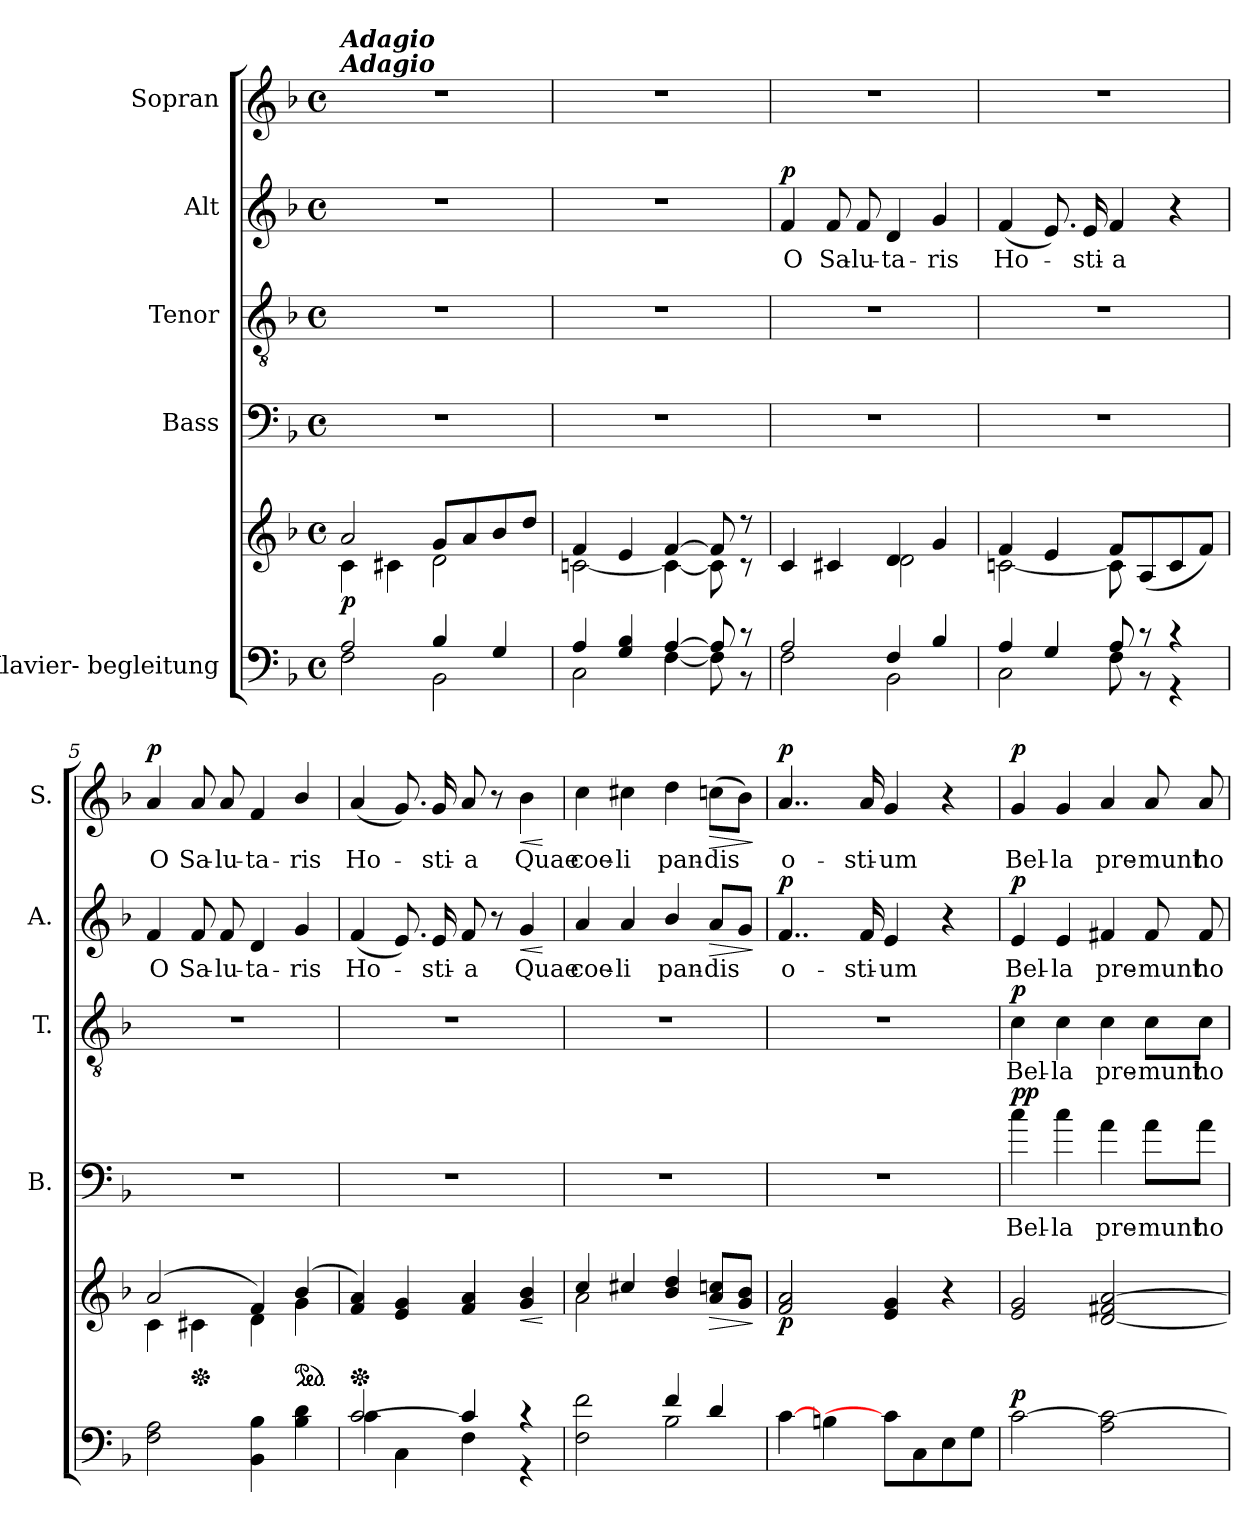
**kern	**kern	**dynam	**kern	**text	**dynam	**kern	**text	**dynam	**kern	**text	**dynam	**kern	**text	**dynam
*part5	*part5	*part5	*part4	*part4	*part4	*part3	*part3	*part3	*part2	*part2	*part2	*part1	*part1	*part1
*staff6	*staff5	*staff5/6	*staff4	*staff4	*staff4	*staff3	*staff3	*staff3	*staff2	*staff2	*staff2	*staff1	*staff1	*staff1
*I"Klavier- begleitung	*	*	*I"Bass	*	*	*I"Tenor	*	*	*I"Alt	*	*	*I"Sopran	*	*
*	*	*	*I'B.	*	*	*I'T.	*	*	*I'A.	*	*	*I'S.	*	*
*clefF4	*clefG2	*	*clefF4	*	*	*clefGv2	*	*	*clefG2	*	*	*clefG2	*	*
*	*	*	*ITrd7c12	*	*	*	*	*	*	*	*	*	*	*
*k[b-]	*k[b-]	*	*k[b-]	*	*	*k[b-]	*	*	*k[b-]	*	*	*k[b-]	*	*
*M4/4	*M4/4	*	*M4/4	*	*	*M4/4	*	*	*M4/4	*	*	*M4/4	*	*
*met(c)	*met(c)	*	*met(c)	*	*	*met(c)	*	*	*met(c)	*	*	*met(c)	*	*
=1	=1	=1	=1	=1	=1	=1	=1	=1	=1	=1	=1	=1	=1	=1
*^	*^	*	*	*	*	*	*	*	*	*	*	*	*	*
!	!	!	!	!	!	!	!	!	!	!	!	!	!	!LO:TX:a:Bi:t=Adagio	!	!
!	!	!	!	!	!	!	!	!	!	!	!	!	!	!LO:TX:a:Bi:t=Adagio	!	!
!	!	!	!	!LO:DY:a=2	!	!	!	!	!	!	!	!	!	!	!	!
2A/	2F\	2a/	4c\	p	1r	.	.	1r	.	.	1r	.	.	1r	.	.
.	.	.	4c#X\	.	.	.	.	.	.	.	.	.	.	.	.	.
4B-/	2BB-\	8g/L	2d\	.	.	.	.	.	.	.	.	.	.	.	.	.
.	.	8a/	.	.	.	.	.	.	.	.	.	.	.	.	.	.
4G/	.	8b-/	.	.	.	.	.	.	.	.	.	.	.	.	.	.
.	.	8dd/J	.	.	.	.	.	.	.	.	.	.	.	.	.	.
=2	=2	=2	=2	=2	=2	=2	=2	=2	=2	=2	=2	=2	=2	=2	=2	=2
4A/	2C\	4f/	[2cn\	.	1r	.	.	1r	.	.	1r	.	.	1r	.	.
4G/ 4B-/	.	4e/	.	.	.	.	.	.	.	.	.	.	.	.	.	.
[4A/	[4F\	[4f/	4c\_	.	.	.	.	.	.	.	.	.	.	.	.	.
8A/]	8F\]	8f/]	8c\]	.	.	.	.	.	.	.	.	.	.	.	.	.
8r	8r	8r	8r	.	.	.	.	.	.	.	.	.	.	.	.	.
=3	=3	=3	=3	=3	=3	=3	=3	=3	=3	=3	=3	=3	=3	=3	=3	=3
!	!	!	!	!	!	!	!	!	!	!	!	!LO:LY:b	!LO:DY:a	!	!	!
2A/	2F\	4c/	2ryy	.	1r	.	.	1r	.	.	4f/	O	p	1r	.	.
!	!	!	!	!	!	!	!	!	!	!	!	!LO:LY:b	!	!	!	!
.	.	4c#X/	.	.	.	.	.	.	.	.	8f/	Sa-	.	.	.	.
!	!	!	!	!	!	!	!	!	!	!	!	!LO:LY:b	!	!	!	!
.	.	.	.	.	.	.	.	.	.	.	8f/	-lu-	.	.	.	.
!	!	!	!	!	!	!	!	!	!	!	!	!LO:LY:b	!	!	!	!
4F/	2BB-\	4d/	2d\	.	.	.	.	.	.	.	4d/	-ta-	.	.	.	.
!	!	!	!	!	!	!	!	!	!	!	!	!LO:LY:b	!	!	!	!
4B-/	.	4g/	.	.	.	.	.	.	.	.	4g/	-ris	.	.	.	.
=4	=4	=4	=4	=4	=4	=4	=4	=4	=4	=4	=4	=4	=4	=4	=4	=4
!	!	!	!	!	!	!	!	!	!	!	!	!LO:LY:b	!	!	!	!
4A/	2C\	4f/	[2cn\	.	1r	.	.	1r	.	.	(4f/	-Ho-	.	1r	.	.
4G/	.	4e/	.	.	.	.	.	.	.	.	8.e/)	.	.	.	.	.
!	!	!	!	!	!	!	!	!	!	!	!	!LO:LY:b	!	!	!	!
.	.	.	.	.	.	.	.	.	.	.	16e/	-sti-	.	.	.	.
!	!	!	!	!	!	!	!	!	!	!	!	!LO:LY:b	!	!	!	!
8A/	8F\	8f/L	8c\]	.	.	.	.	.	.	.	4f/	-a	.	.	.	.
8r	8r	(8A/	4.ryy	.	.	.	.	.	.	.	.	.	.	.	.	.
4r	4r	8c/	.	.	.	.	.	.	.	.	4r	.	.	.	.	.
.	.	8f/J)	.	.	.	.	.	.	.	.	.	.	.	.	.	.
*v	*v	*	*	*	*	*	*	*	*	*	*	*	*	*	*	*
!!LO:LB:g=z
=5	=5	=5	=5	=5	=5	=5	=5	=5	=5	=5	=5	=5	=5	=5	=5
!	!	!	!	!	!	!	!	!	!	!	!LO:LY:b	!	!	!LO:LY:b	!LO:DY:a
2F\ 2A\	(2a/	4c\	.	1r	.	.	1r	.	.	4f/	O	.	4a/	O	p
*	*Xped	*	*	*	*	*	*	*	*	*	*	*	*	*	*
!	!	!	!	!	!	!	!	!	!	!	!LO:LY:b	!	!	!LO:LY:b	!
.	.	4c#X\	.	.	.	.	.	.	.	8f/	Sa-	.	8a/	Sa-	.
!	!	!	!	!	!	!	!	!	!	!	!LO:LY:b	!	!	!LO:LY:b	!
.	.	.	.	.	.	.	.	.	.	8f/	-lu-	.	8a/	-lu-	.
!	!	!	!	!	!	!	!	!	!	!	!LO:LY:b	!	!	!LO:LY:b	!
4BB-\ 4B-\	4f/)	4d\	.	.	.	.	.	.	.	4d/	-ta-	.	4f/	-ta-	.
*	*ped	*	*	*	*	*	*	*	*	*	*	*	*	*	*
*	*ped	*	*	*	*	*	*	*	*	*	*	*	*	*	*
!	!	!	!	!	!	!	!	!	!	!	!LO:LY:b	!	!	!LO:LY:b	!
4B-\ 4d\	(4b-/	4g\	.	.	.	.	.	.	.	4g/	-ris	.	4b-/	-ris	.
*	*v	*v	*	*	*	*	*	*	*	*	*	*	*	*	*
=6	=6	=6	=6	=6	=6	=6	=6	=6	=6	=6	=6	=6	=6	=6
*^	*	*	*	*	*	*	*	*	*	*	*	*	*	*
*	*	*Xped	*	*	*	*	*	*	*	*	*	*	*	*	*
*	*	*^	*	*	*	*	*	*	*	*	*	*	*	*	*
!	!	!	!	!	!	!	!	!	!	!	!	!LO:LY:b	!	!	!LO:LY:b	!
*	*	*v	*v	*	*	*	*	*	*	*	*	*	*	*	*	*
[2c/	4c\	4f/ 4a/)	.	1r	.	.	1r	.	.	(4f/	Ho-	.	(4a/	Ho-	.
.	4C\	4e/ 4g/	.	.	.	.	.	.	.	8.e/)	.	.	8.g/)	.	.
!	!	!	!	!	!	!	!	!	!	!	!LO:LY:b	!	!	!LO:LY:b	!
.	.	.	.	.	.	.	.	.	.	16e/	-sti-	.	16g/	-sti-	.
!	!	!	!	!	!	!	!	!	!	!	!LO:LY:b	!	!	!LO:LY:b	!
4c/]	4F\	4f/ 4a/	.	.	.	.	.	.	.	8f/	-a	.	8a/	-a	.
.	.	.	.	.	.	.	.	.	.	8r	.	.	8r	.	.
!	!	!	!LO:HP:b	!	!	!	!	!	!	!	!LO:LY:b	!LO:HP:b	!	!LO:LY:b	!LO:HP:b
4r	4r	4g/ 4b-/	<	.	.	.	.	.	.	4g/	Quae	<	4b-\	Quae	<
*v	*v	*	*	*	*	*	*	*	*	*	*	*	*	*	*
.	.	[	.	.	.	.	.	.	.	.	[	.	.	[
=7	=7	=7	=7	=7	=7	=7	=7	=7	=7	=7	=7	=7	=7	=7
*^	*^	*	*	*	*	*	*	*	*	*	*	*	*	*
!	!	!	!	!	!	!	!	!	!	!	!	!LO:LY:b	!	!	!LO:LY:b	!
2F\ 2f\	2ryy	4cc/	2a\	.	1r	.	.	1r	.	.	4a/	coe-	.	4cc\	coe-	.
!	!	!	!	!	!	!	!	!	!	!	!	!LO:LY:b	!	!	!LO:LY:b	!
.	.	4cc#X/	.	.	.	.	.	.	.	.	4a/	-li	.	4cc#X\	-li	.
!	!	!	!	!	!	!	!	!	!	!	!	!LO:LY:b	!	!	!LO:LY:b	!
4f/	2B-\	4b-/ 4dd/	2ryy	.	.	.	.	.	.	.	4b-/	pan-	.	4dd\	pan-	.
!	!	!	!	!LO:HP:b	!	!	!	!	!	!	!	!LO:LY:b	!LO:HP:b	!	!LO:LY:b	!LO:HP:b
4d/	.	8a/ 8ccn/L	.	>	.	.	.	.	.	.	8a/L	-dis	>	(8ccn\L	-dis	>
.	.	8g/ 8b-/J	.	.	.	.	.	.	.	.	8g/J	.	.	8b-\J)	.	.
*v	*v	*	*	*	*	*	*	*	*	*	*	*	*	*	*	*
*	*v	*v	*	*	*	*	*	*	*	*	*	*	*	*	*
.	.	]	.	.	.	.	.	.	.	.	]	.	.	]
=8	=8	=8	=8	=8	=8	=8	=8	=8	=8	=8	=8	=8	=8	=8
!	!	!LO:DY:b	!	!	!	!	!	!	!	!LO:LY:b	!LO:DY:a	!	!LO:LY:b	!LO:DY:a
[4c\	2f/ 2a/	p	1r	.	.	1r	.	.	4..f/	o-	p	4..a/	o-	p
4Bn\	.	.	.	.	.	.	.	.	.	.	.	.	.	.
!	!	!	!	!	!	!	!	!	!	!LO:LY:b	!	!	!LO:LY:b	!
.	.	.	.	.	.	.	.	.	16f/	-sti-	.	16a/	-sti-	.
!	!	!	!	!	!	!	!	!	!	!LO:LY:b	!	!	!LO:LY:b	!
8c\L]	4e/ 4g/	.	.	.	.	.	.	.	4e/	-um	.	4g/	-um	.
8C\	.	.	.	.	.	.	.	.	.	.	.	.	.	.
8E\	4r	.	.	.	.	.	.	.	4r	.	.	4r	.	.
8G\J	.	.	.	.	.	.	.	.	.	.	.	.	.	.
!!LO:PB:g=z
=9	=9	=9	=9	=9	=9	=9	=9	=9	=9	=9	=9	=9	=9	=9
!	!	!LO:DY:a=2	!	!LO:LY:b	!LO:DY:a	!	!LO:LY:b	!LO:DY:a	!	!LO:LY:b	!LO:DY:a	!	!LO:LY:b	!LO:DY:a
[2c\	2e/ 2g/	p	4c\	Bel-	pp	4c\	Bel-	p	4e/	Bel-	p	4g/	Bel-	p
!	!	!	!	!LO:LY:b	!	!	!LO:LY:b	!	!	!LO:LY:b	!	!	!LO:LY:b	!
.	.	.	4c\	-la	.	4c\	-la	.	4e/	-la	.	4g/	-la	.
!	!	!	!	!LO:LY:b	!	!	!LO:LY:b	!	!	!LO:LY:b	!	!	!LO:LY:b	!
2A\ 2c\_	[2d/ 2f#X/ [2a/	.	4A\	pre-	.	4c\	pre-	.	4f#X/	pre-	.	4a/	pre-	.
!	!	!	!	!LO:LY:b	!	!	!LO:LY:b	!	!	!LO:LY:b	!	!	!LO:LY:b	!
.	.	.	8A\L	-munt	.	8c\L	-munt	.	8f#/	-munt	.	8a/	-munt	.
!	!	!	!	!LO:LY:b	!	!	!LO:LY:b	!	!	!LO:LY:b	!	!	!LO:LY:b	!
.	.	.	8A\J	ho-	.	8c\J	ho-	.	8f#/	ho-	.	8a/	ho-	.
=	=	=	=	=	=	=	=	=	=	=	=	=	=	=
*-	*-	*-	*-	*-	*-	*-	*-	*-	*-	*-	*-	*-	*-	*-
